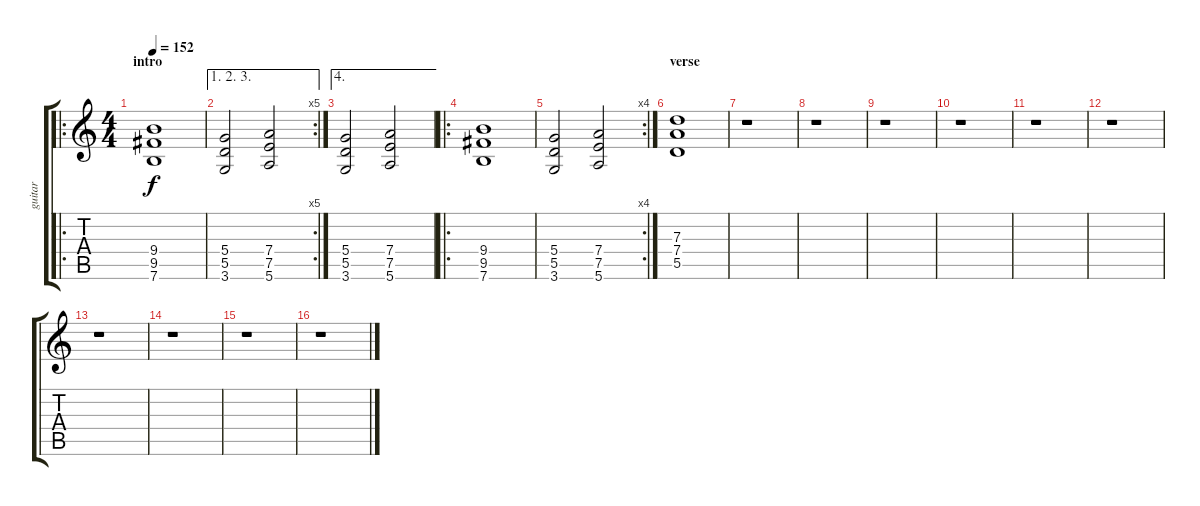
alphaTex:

\track ("guitar" "guitar") {instrument distortionguitar}
\staff {score tabs}
\tuning (E4 B3 G3 D3 A2 E2) {hide}
\ro
\ts (4 4)
\section ("" "intro")
\tempo 152
\clef g2
\ks c
(9.4 9.5 7.6).1{dy f instrument distortionguitar} |
\ae (1 2 3)
\rc 5
(5.4 5.5 3.6).2 (7.4 7.5 5.6).2 |
\ae 4
(5.4 5.5 3.6).2 (7.4 7.5 5.6).2 |
\ro
(9.4 9.5 7.6).1 |
\rc 4
(5.4 5.5 3.6).2 (7.4 7.5 5.6).2 |
\section ("" "verse")
(7.3 7.4 5.5).1 |
r.1 |
r.1 |
r.1 |
r.1 |
r.1 |
r.1 |
r.1 |
r.1 |
r.1 |
r.1
